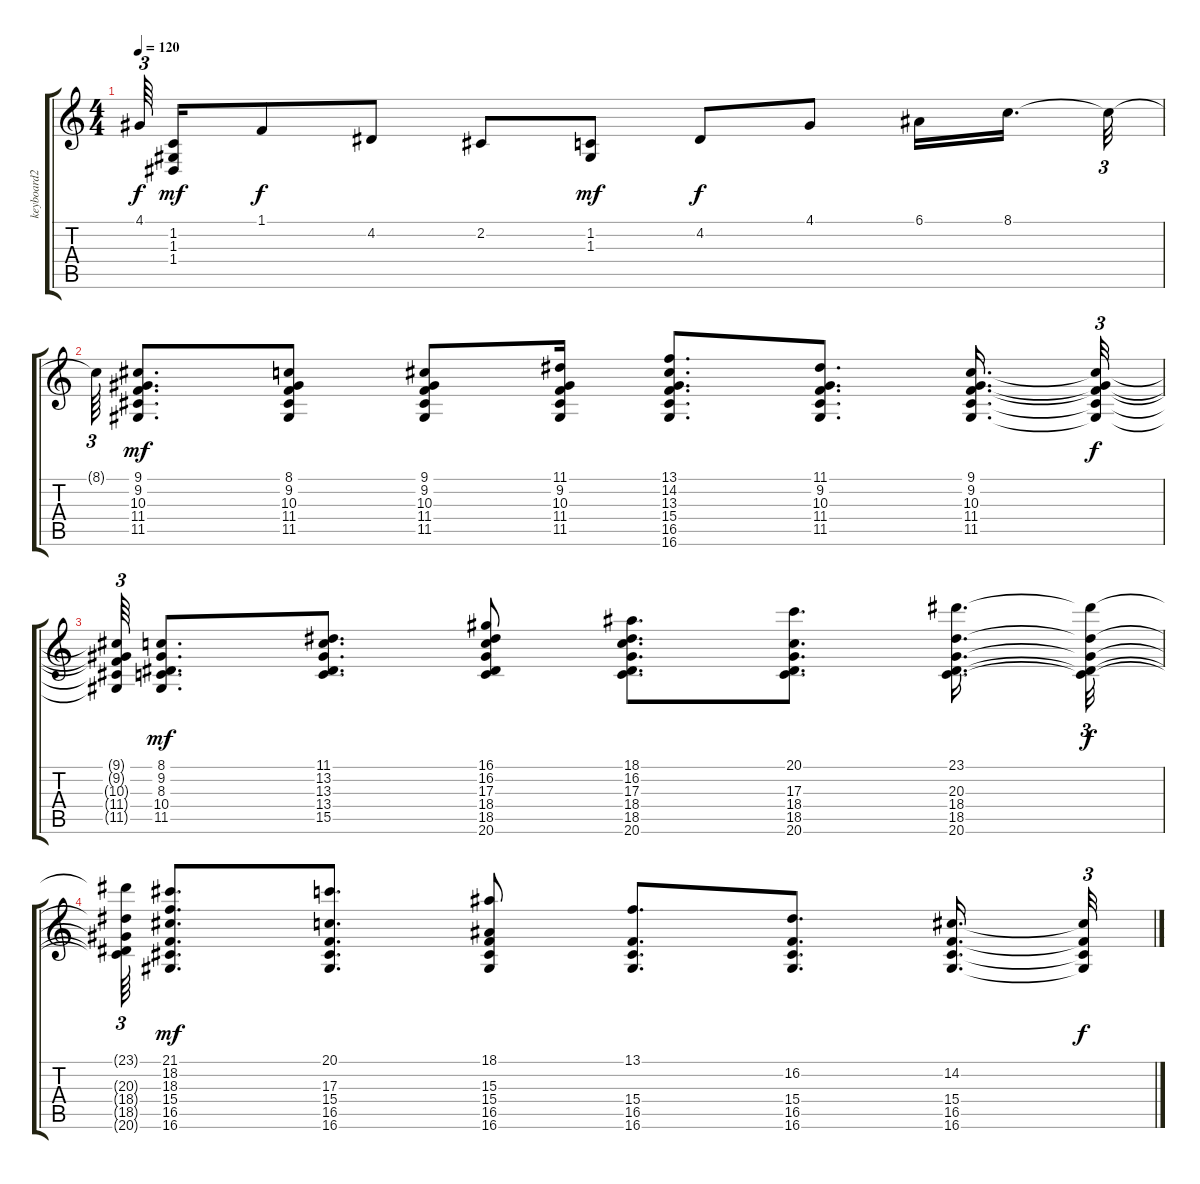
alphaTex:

\track ("keyboard2" "keyboard2") {instrument acousticgrandpiano}
\staff {score tabs}
\tuning (E4 B3 G3 D3 A2 E2) {hide}
\ts (4 4)
\tempo 120
\clef g2
\ks c
4.1{t}.64{tu (3 2) dy f beam splitsecondary} (1.2 1.3 1.4).16{dy mf} 1.1.8{dy f} 4.2.8 2.2.8 (1.2 1.3).8{dy mf} 4.2.8{dy f} 4.1.8 6.1.16 8.1.16{d beam splitsecondary} 8.1{t}.32{tu (3 2)} |
8.1{t}.64{tu (3 2)} (9.1 9.2 10.3 11.4 11.5).8{d dy mf} (8.1 9.2 10.3 11.4 11.5).8 (9.1 9.2 10.3 11.4 11.5).8 (11.1 9.2 10.3 11.4 11.5).16 (13.1 14.2 13.3 15.4 16.5 16.6).8{d} (11.1 9.2 10.3 11.4 11.5).8{d} (9.1 9.2 10.3 11.4 11.5).16{d} (9.1{t} 9.2{t} 10.3{t} 11.4{t} 11.5{t}).32{tu (3 2) dy f} |
(9.1{t} 9.2{t} 10.3{t} 11.4{t} 11.5{t}).64{tu (3 2)} (8.1 9.2 8.3 10.4 11.5).8{d dy mf} (11.1 13.2 13.3 13.4 15.5).8{d} (16.1 16.2 17.3 18.4 18.5 20.6).8 (18.1 16.2 17.3 18.4 18.5 20.6).8{d} (20.1 17.3 18.4 18.5 20.6).8{d} (23.1 20.3 18.4 18.5 20.6).16{d} (23.1{t} 20.3{t} 18.4{t} 18.5{t} 20.6{t}).32{tu (3 2) dy f} |
(23.1{t} 20.3{t} 18.4{t} 18.5{t} 20.6{t}).64{tu (3 2)} (21.1 18.2 18.3 15.4 16.5 16.6).8{d dy mf} (20.1 17.3 15.4 16.5 16.6).8{d} (18.1 15.3 15.4 16.5 16.6).8 (13.1 15.4 16.5 16.6).8{d} (16.2 15.4 16.5 16.6).8{d} (14.2 15.4 16.5 16.6).16{d} (14.2{t} 15.4{t} 16.5{t} 16.6{t}).32{tu (3 2) dy f}
